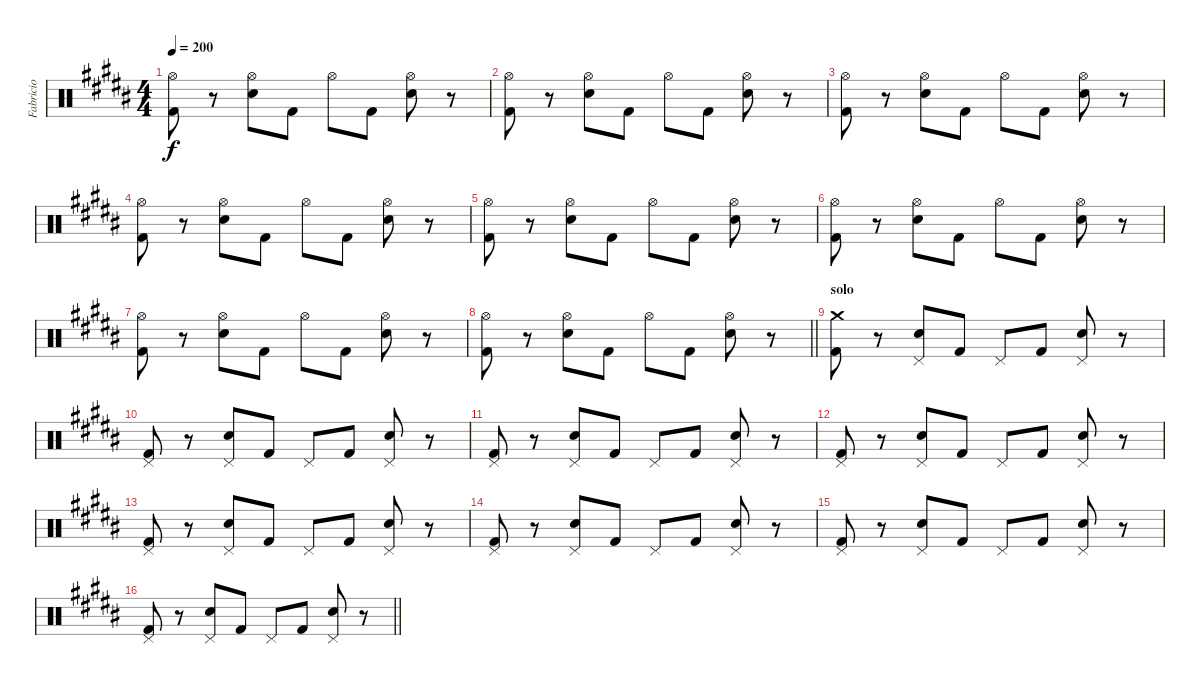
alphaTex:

\track ("Fabricio" "Fabricio") {instrument percussion}
\staff {score}
\articulation defaults
\ts (4 4)
\tempo 200
\clef neutral
\ks b
("Hi-Hat (open)" "Kick (hit) 2").8{dy f} r.8 ("Hi-Hat (open)" "Electric Snare (hit)").8 "Kick (hit) 2".8 "Hi-Hat (open)".8 "Kick (hit) 2".8 ("Hi-Hat (open)" "Electric Snare (hit)").8 r.8 |
("Hi-Hat (open)" "Kick (hit) 2").8 r.8 ("Hi-Hat (open)" "Electric Snare (hit)").8 "Kick (hit) 2".8 "Hi-Hat (open)".8 "Kick (hit) 2".8 ("Hi-Hat (open)" "Electric Snare (hit)").8 r.8 |
("Hi-Hat (open)" "Kick (hit) 2").8 r.8 ("Hi-Hat (open)" "Electric Snare (hit)").8 "Kick (hit) 2".8 "Hi-Hat (open)".8 "Kick (hit) 2".8 ("Hi-Hat (open)" "Electric Snare (hit)").8 r.8 |
("Hi-Hat (open)" "Kick (hit) 2").8 r.8 ("Hi-Hat (open)" "Electric Snare (hit)").8 "Kick (hit) 2".8 "Hi-Hat (open)".8 "Kick (hit) 2".8 ("Hi-Hat (open)" "Electric Snare (hit)").8 r.8 |
("Hi-Hat (open)" "Kick (hit) 2").8 r.8 ("Hi-Hat (open)" "Electric Snare (hit)").8 "Kick (hit) 2".8 "Hi-Hat (open)".8 "Kick (hit) 2".8 ("Hi-Hat (open)" "Electric Snare (hit)").8 r.8 |
("Hi-Hat (open)" "Kick (hit) 2").8 r.8 ("Hi-Hat (open)" "Electric Snare (hit)").8 "Kick (hit) 2".8 "Hi-Hat (open)".8 "Kick (hit) 2".8 ("Hi-Hat (open)" "Electric Snare (hit)").8 r.8 |
("Hi-Hat (open)" "Kick (hit) 2").8 r.8 ("Hi-Hat (open)" "Electric Snare (hit)").8 "Kick (hit) 2".8 "Hi-Hat (open)".8 "Kick (hit) 2".8 ("Hi-Hat (open)" "Electric Snare (hit)").8 r.8 |
\barLineRight lightlight
("Hi-Hat (open)" "Kick (hit) 2").8 r.8 ("Hi-Hat (open)" "Electric Snare (hit)").8 "Kick (hit) 2".8 "Hi-Hat (open)".8 "Kick (hit) 2".8 ("Hi-Hat (open)" "Electric Snare (hit)").8 r.8 |
\section ("" "solo")
("Crash medium (hit)" "Kick (hit) 2").8 r.8 ("Pedal Hi-Hat (hit)" "Electric Snare (hit)").8 "Kick (hit) 2".8 "Pedal Hi-Hat (hit)".8 "Kick (hit) 2".8 ("Pedal Hi-Hat (hit)" "Electric Snare (hit)").8 r.8 |
("Pedal Hi-Hat (hit)" "Kick (hit) 2").8 r.8 ("Pedal Hi-Hat (hit)" "Electric Snare (hit)").8 "Kick (hit) 2".8 "Pedal Hi-Hat (hit)".8 "Kick (hit) 2".8 ("Pedal Hi-Hat (hit)" "Electric Snare (hit)").8 r.8 |
("Pedal Hi-Hat (hit)" "Kick (hit) 2").8 r.8 ("Pedal Hi-Hat (hit)" "Electric Snare (hit)").8 "Kick (hit) 2".8 "Pedal Hi-Hat (hit)".8 "Kick (hit) 2".8 ("Pedal Hi-Hat (hit)" "Electric Snare (hit)").8 r.8 |
("Pedal Hi-Hat (hit)" "Kick (hit) 2").8 r.8 ("Pedal Hi-Hat (hit)" "Electric Snare (hit)").8 "Kick (hit) 2".8 "Pedal Hi-Hat (hit)".8 "Kick (hit) 2".8 ("Pedal Hi-Hat (hit)" "Electric Snare (hit)").8 r.8 |
("Pedal Hi-Hat (hit)" "Kick (hit) 2").8 r.8 ("Pedal Hi-Hat (hit)" "Electric Snare (hit)").8 "Kick (hit) 2".8 "Pedal Hi-Hat (hit)".8 "Kick (hit) 2".8 ("Pedal Hi-Hat (hit)" "Electric Snare (hit)").8 r.8 |
("Pedal Hi-Hat (hit)" "Kick (hit) 2").8 r.8 ("Pedal Hi-Hat (hit)" "Electric Snare (hit)").8 "Kick (hit) 2".8 "Pedal Hi-Hat (hit)".8 "Kick (hit) 2".8 ("Pedal Hi-Hat (hit)" "Electric Snare (hit)").8 r.8 |
("Pedal Hi-Hat (hit)" "Kick (hit) 2").8 r.8 ("Pedal Hi-Hat (hit)" "Electric Snare (hit)").8 "Kick (hit) 2".8 "Pedal Hi-Hat (hit)".8 "Kick (hit) 2".8 ("Pedal Hi-Hat (hit)" "Electric Snare (hit)").8 r.8 |
\barLineRight lightlight
("Pedal Hi-Hat (hit)" "Kick (hit) 2").8 r.8 ("Pedal Hi-Hat (hit)" "Electric Snare (hit)").8 "Kick (hit) 2".8 "Pedal Hi-Hat (hit)".8 "Kick (hit) 2".8 ("Pedal Hi-Hat (hit)" "Electric Snare (hit)").8 r.8
